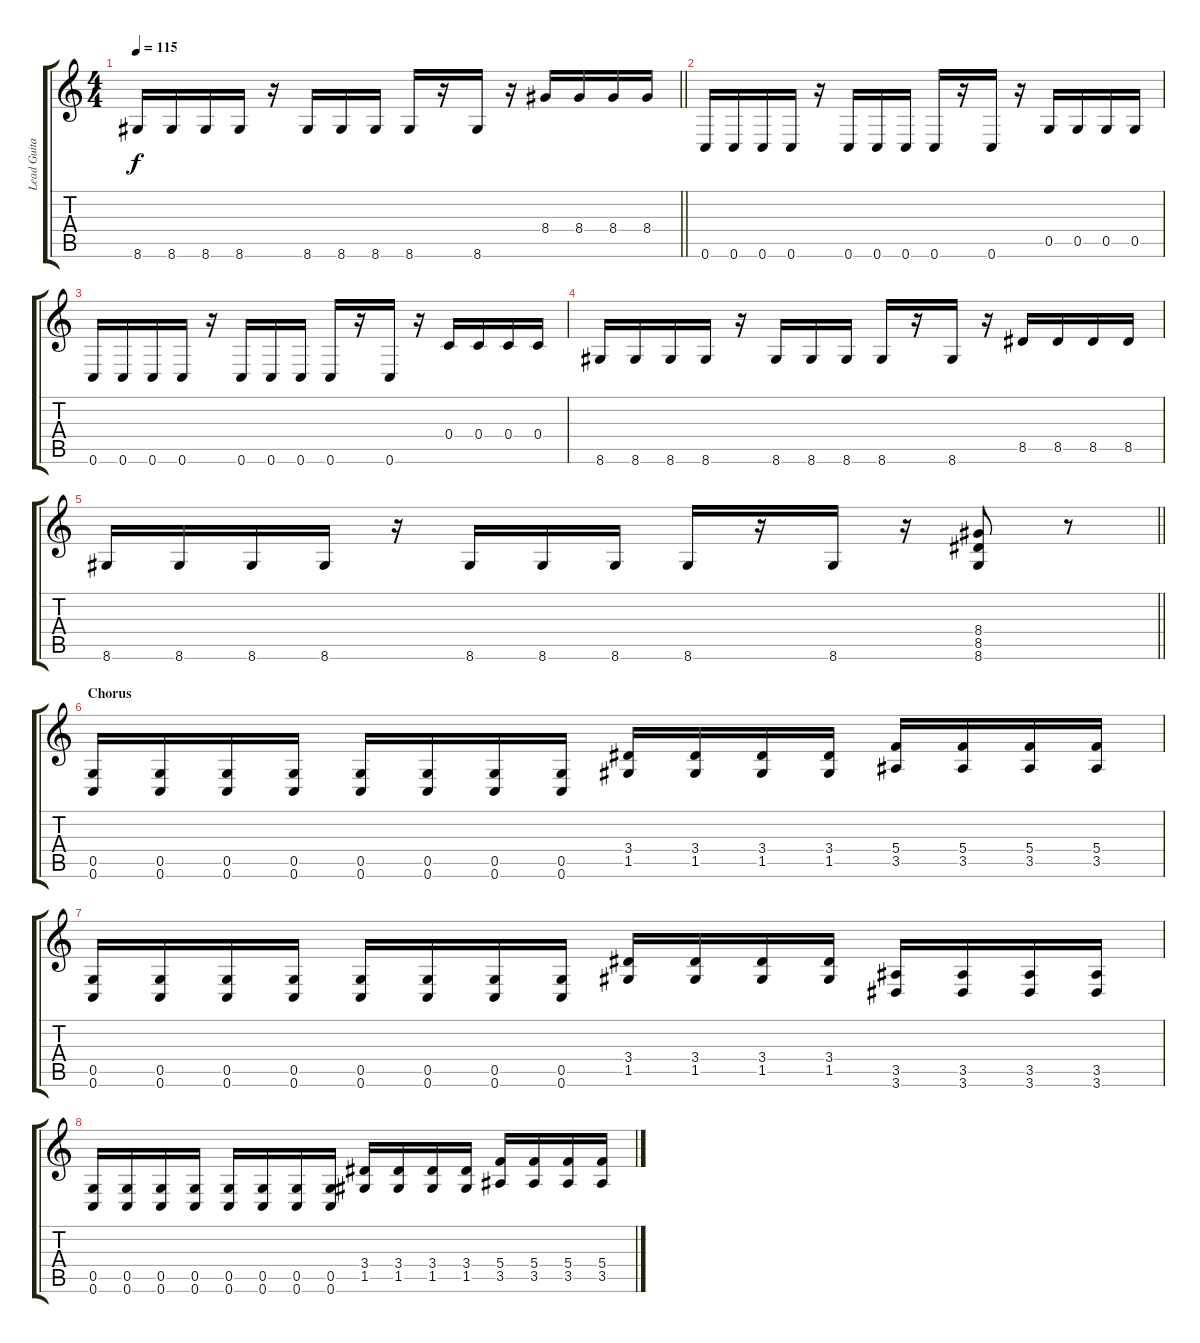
\track ("Lead Guitar" "Lead Guita") {instrument distortionguitar}
\staff {score tabs}
\tuning (D4 A3 F3 C3 G2 C2) {hide}
\ts (4 4)
\tempo 115
\clef g2
\barLineRight lightlight
\ks c
8.6.16{dy f} 8.6.16 8.6.16 8.6.16 r.16 8.6.16 8.6.16 8.6.16 8.6.16 r.16 8.6.16 r.16 8.4.16 8.4.16 8.4.16 8.4.16 |
0.6.16 0.6.16 0.6.16 0.6.16 r.16 0.6.16 0.6.16 0.6.16 0.6.16 r.16 0.6.16 r.16 0.5.16 0.5.16 0.5.16 0.5.16 |
0.6.16 0.6.16 0.6.16 0.6.16 r.16 0.6.16 0.6.16 0.6.16 0.6.16 r.16 0.6.16 r.16 0.4.16 0.4.16 0.4.16 0.4.16 |
8.6.16 8.6.16 8.6.16 8.6.16 r.16 8.6.16 8.6.16 8.6.16 8.6.16 r.16 8.6.16 r.16 8.5.16 8.5.16 8.5.16 8.5.16 |
\barLineRight lightlight
8.6.16 8.6.16 8.6.16 8.6.16 r.16 8.6.16 8.6.16 8.6.16 8.6.16 r.16 8.6.16 r.16 (8.4 8.5 8.6).8 r.8 |
\section ("" "Chorus")
(0.5 0.6).16 (0.5 0.6).16 (0.5 0.6).16 (0.5 0.6).16 (0.5 0.6).16 (0.5 0.6).16 (0.5 0.6).16 (0.5 0.6).16 (3.4 1.5).16 (3.4 1.5).16 (3.4 1.5).16 (3.4 1.5).16 (5.4 3.5).16 (5.4 3.5).16 (5.4 3.5).16 (5.4 3.5).16 |
(0.5 0.6).16 (0.5 0.6).16 (0.5 0.6).16 (0.5 0.6).16 (0.5 0.6).16 (0.5 0.6).16 (0.5 0.6).16 (0.5 0.6).16 (3.4 1.5).16 (3.4 1.5).16 (3.4 1.5).16 (3.4 1.5).16 (3.5 3.6).16 (3.5 3.6).16 (3.5 3.6).16 (3.5 3.6).16 |
(0.5 0.6).16 (0.5 0.6).16 (0.5 0.6).16 (0.5 0.6).16 (0.5 0.6).16 (0.5 0.6).16 (0.5 0.6).16 (0.5 0.6).16 (3.4 1.5).16 (3.4 1.5).16 (3.4 1.5).16 (3.4 1.5).16 (5.4 3.5).16 (5.4 3.5).16 (5.4 3.5).16 (5.4 3.5).16
